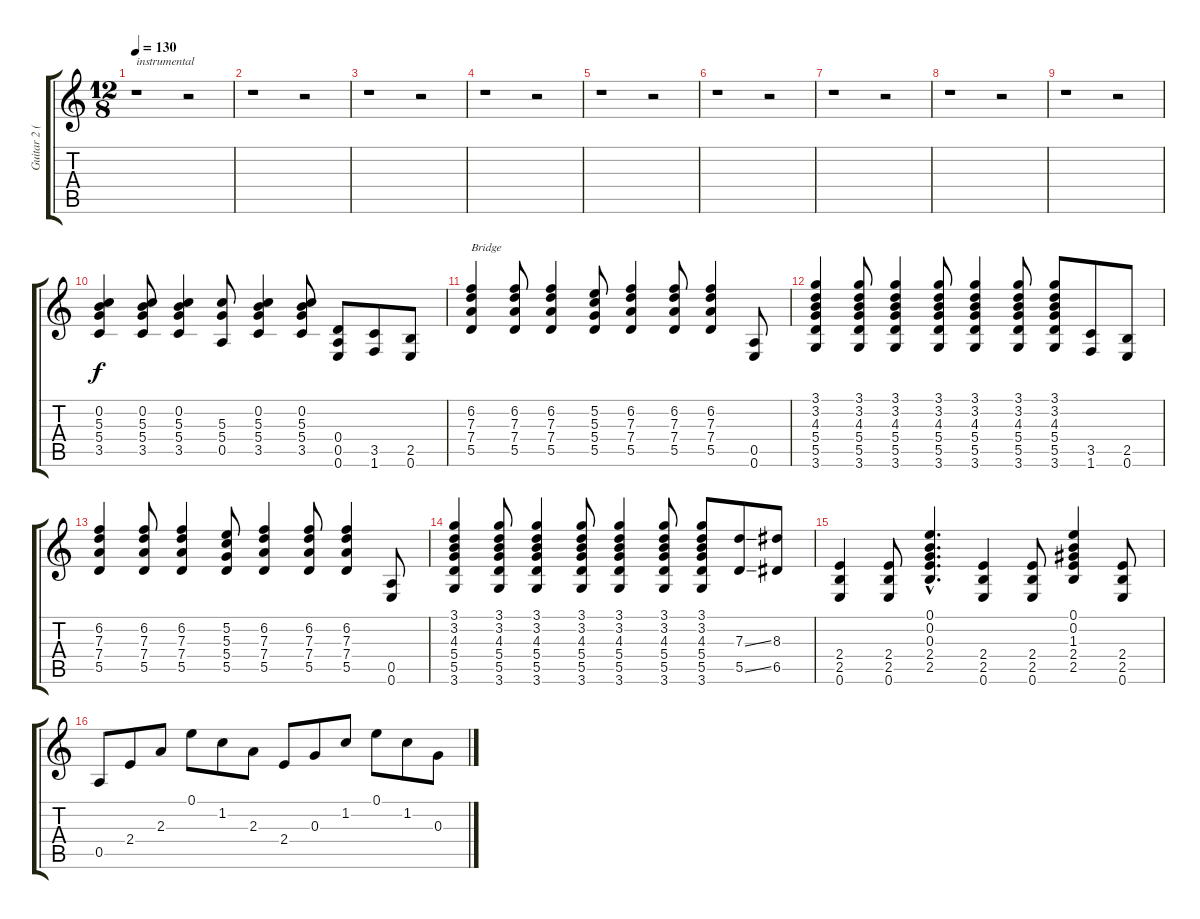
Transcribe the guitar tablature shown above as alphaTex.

\track ("Guitar 2 (Chorus)" "Guitar 2 (") {instrument distortionguitar}
\staff {score tabs}
\tuning (E4 B3 G3 D3 A2 E2) {hide}
\ts (12 8)
\tempo 130
\clef g2
\ks c
r.1{txt "instrumental" dy f} r.2 |
r.1 r.2 |
r.1 r.2 |
r.1 r.2 |
r.1 r.2 |
r.1 r.2 |
r.1 r.2 |
r.1 r.2 |
r.1 r.2 |
(0.2 5.3 5.4 3.5).4 (0.2 5.3 5.4 3.5).8 (0.2 5.3 5.4 3.5).4 (5.3 5.4 0.5).8 (0.2 5.3 5.4 3.5).4 (0.2 5.3 5.4 3.5).8 (0.4 0.5 0.6).8 (3.5 1.6).8 (2.5 0.6).8 |
(6.2 7.3 7.4 5.5).4{txt "Bridge"} (6.2 7.3 7.4 5.5).8 (6.2 7.3 7.4 5.5).4 (5.2 5.3 5.4 5.5).8 (6.2 7.3 7.4 5.5).4 (6.2 7.3 7.4 5.5).8 (6.2 7.3 7.4 5.5).4 (0.5 0.6).8 |
(3.1 3.2 4.3 5.4 5.5 3.6).4 (3.1 3.2 4.3 5.4 5.5 3.6).8 (3.1 3.2 4.3 5.4 5.5 3.6).4 (3.1 3.2 4.3 5.4 5.5 3.6).8 (3.1 3.2 4.3 5.4 5.5 3.6).4 (3.1 3.2 4.3 5.4 5.5 3.6).8 (3.1 3.2 4.3 5.4 5.5 3.6).8 (3.5 1.6).8 (2.5 0.6).8 |
(6.2 7.3 7.4 5.5).4 (6.2 7.3 7.4 5.5).8 (6.2 7.3 7.4 5.5).4 (5.2 5.3 5.4 5.5).8 (6.2 7.3 7.4 5.5).4 (6.2 7.3 7.4 5.5).8 (6.2 7.3 7.4 5.5).4 (0.5 0.6).8 |
(3.1 3.2 4.3 5.4 5.5 3.6).4 (3.1 3.2 4.3 5.4 5.5 3.6).8 (3.1 3.2 4.3 5.4 5.5 3.6).4 (3.1 3.2 4.3 5.4 5.5 3.6).8 (3.1 3.2 4.3 5.4 5.5 3.6).4 (3.1 3.2 4.3 5.4 5.5 3.6).8 (3.1 3.2 4.3 5.4 5.5 3.6).8 (7.3{ss} 5.5{ss}).8 (8.3 6.5).8 |
(2.4 2.5 0.6).4 (2.4 2.5 0.6).8 (0.1{hac} 0.2{hac} 0.3{hac} 2.4{hac} 2.5{hac}).4{d} (2.4 2.5 0.6).4 (2.4 2.5 0.6).8 (0.1 0.2 1.3 2.4 2.5).4 (2.4 2.5 0.6).8 |
0.5.8 2.4.8 2.3.8 0.1.8 1.2.8 2.3.8 2.4.8 0.3.8 1.2.8 0.1.8 1.2.8 0.3.8
